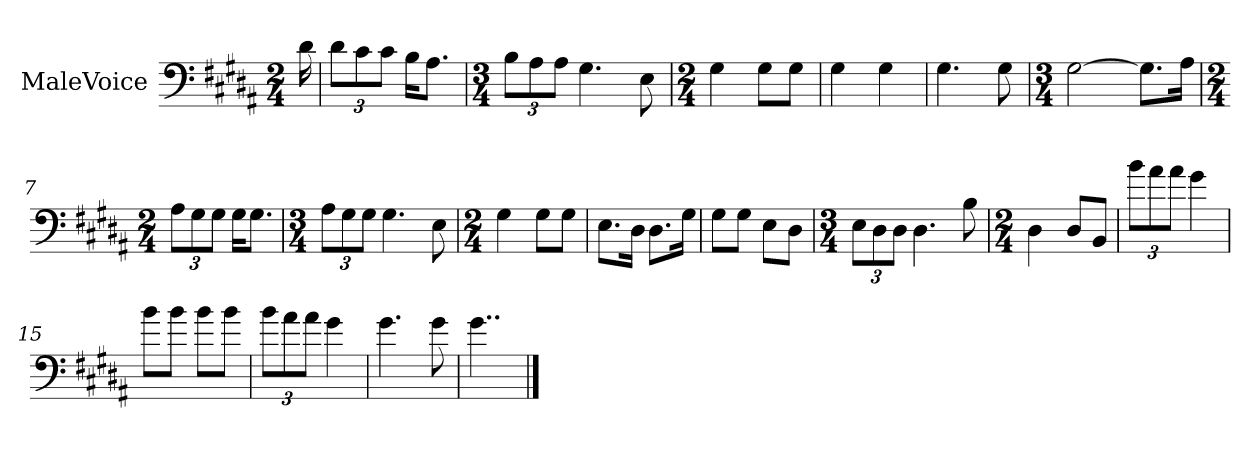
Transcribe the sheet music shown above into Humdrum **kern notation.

**kern
*part1
*staff1
*I"MaleVoice
*clefF4
*k[f#c#g#d#a#]
*M2/4
*MM116
=
16d#
=1
12d#\L
12c#\
12c#\J
16B\KL
8.A#\J
=2
*M3/4
12B\L
12A#\
12A#\J
4.G#
8E
=3
*M2/4
4G#
8G#\L
8G#\J
=4
4G#
4G#
=5
4.G#
8G#
=6
*M3/4
[2G#
8.G#\L]
16A#\Jk
=7
*M2/4
12A#\L
12G#\
12G#\J
16G#\KL
8.G#\J
=8
*M3/4
12A#\L
12G#\
12G#\J
4.G#
8E
=9
*M2/4
4G#
8G#\L
8G#\J
=10
8.E\L
16D#\Jk
8.D#\L
16G#\Jk
=11
8G#\L
8G#\J
8E\L
8D#\J
=12
*M3/4
12E\L
12D#\
12D#\J
4.D#
8B
=13
*M2/4
4D#
8D#/L
8BB/J
=14
12b\L
12a#\
12a#\J
4g#
=15
8b\L
8b\J
8b\L
8b\J
=16
12b\L
12a#\
12a#\J
4g#
=17
4.g#
8g#
=18
4..g#
==
*-
